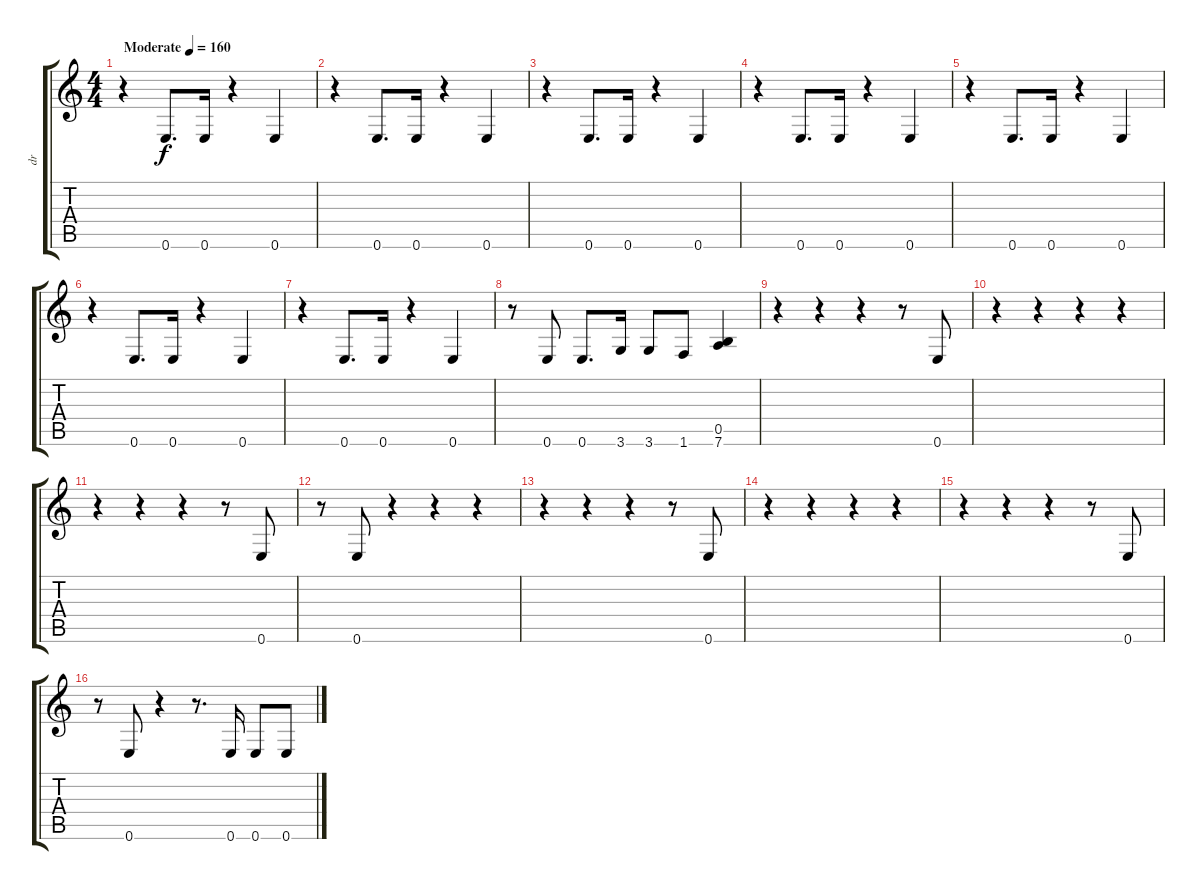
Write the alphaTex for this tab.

\track ("dr" "dr") {instrument acousticguitarsteel}
\staff {score tabs}
\tuning (E4 B3 G3 D3 A2 E2) {hide}
\ts (4 4)
\tempo (160 "Moderate")
\clef g2
\ks c
r.4{dy f instrument acousticguitarsteel} 0.6.8{d} 0.6.16 r.4 0.6.4 |
r.4 0.6.8{d} 0.6.16 r.4 0.6.4 |
r.4 0.6.8{d} 0.6.16 r.4 0.6.4 |
r.4 0.6.8{d} 0.6.16 r.4 0.6.4 |
r.4 0.6.8{d} 0.6.16 r.4 0.6.4 |
r.4 0.6.8{d} 0.6.16 r.4 0.6.4 |
r.4 0.6.8{d} 0.6.16 r.4 0.6.4 |
r.8 0.6.8 0.6.8{d} 3.6.16 3.6.8 1.6.8 (0.5 7.6).4 |
r.4 r.4 r.4 r.8 0.6.8 |
r.4 r.4 r.4 r.4 |
r.4 r.4 r.4 r.8 0.6.8 |
r.8 0.6.8 r.4 r.4 r.4 |
r.4 r.4 r.4 r.8 0.6.8 |
r.4 r.4 r.4 r.4 |
r.4 r.4 r.4 r.8 0.6.8 |
r.8 0.6.8 r.4 r.8{d} 0.6.16 0.6.8 0.6.8
